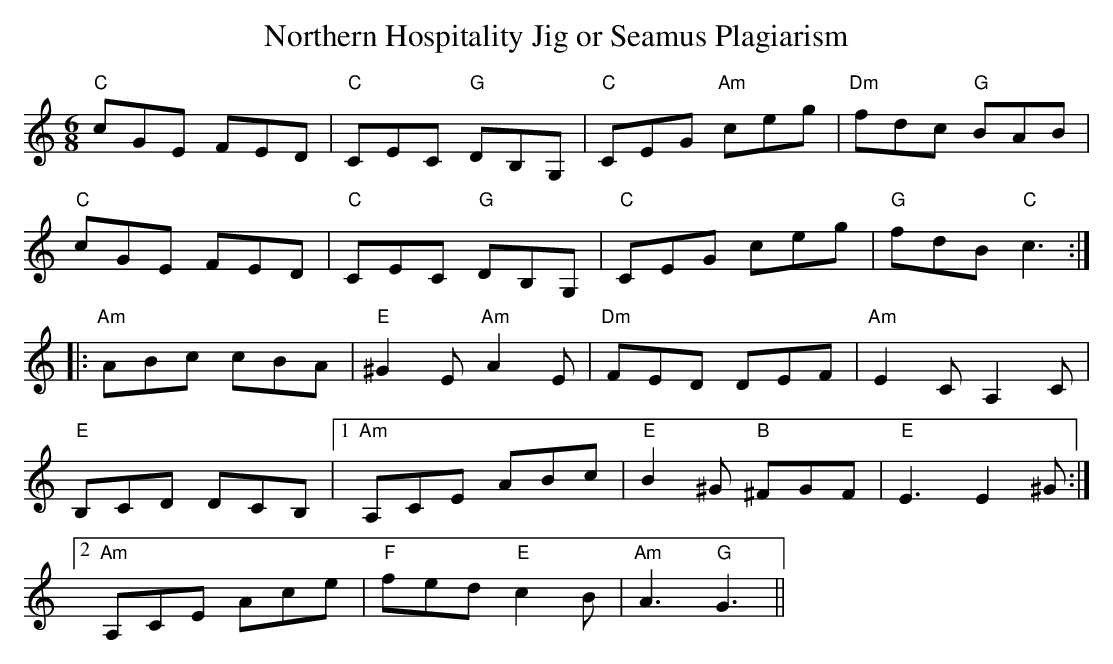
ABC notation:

X:1
T:Northern Hospitality Jig or Seamus Plagiarism
M:6/8
K:C
"C"cGE FED|"C"CEC "G"DB,G,|"C"CEG "Am"ceg|"Dm"fdc "G"BAB|
"C"cGE FED|"C"CEC "G"DB,G,|"C"CEG ceg|"G"fdB "C"c3::
"Am"ABc cBA|"E"^G2E "Am"A2E|"Dm"FED DEF|"Am"E2C A,2C|
"E"B,CD DCB,| [1"Am"A,CE ABc|"E"B2^G "B"^FGF|"E"E3 E2^G:|
[2"Am"A,CE Ace|"F"fed "E"c2B|"Am"A3 "G"G3||
